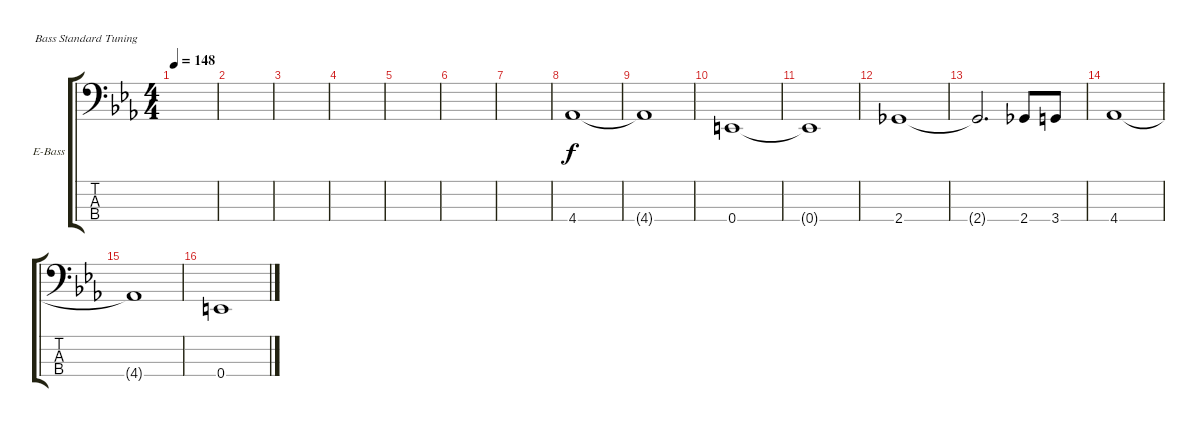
\defaultSystemsLayout 4
\bracketExtendMode groupsimilarinstruments
\firstSystemTrackNameOrientation horizontal
\otherSystemsTrackNameOrientation horizontal
\track ("Electric Bass" "E-Bass") {instrument electricbassfinger}
\staff {score tabs}
\tuning (G2 D2 A1 E1)
\ts (4 4)
\tempo 148
\clef f4
\ks cminor
|
|
|
|
|
|
|
4.4.1 |
4.4{t}.1 |
0.4.1 |
0.4{t}.1 |
2.4.1 |
2.4{t}.2{d} 2.4.8 3.4.8 |
4.4.1 |
4.4{t}.1 |
0.4.1
